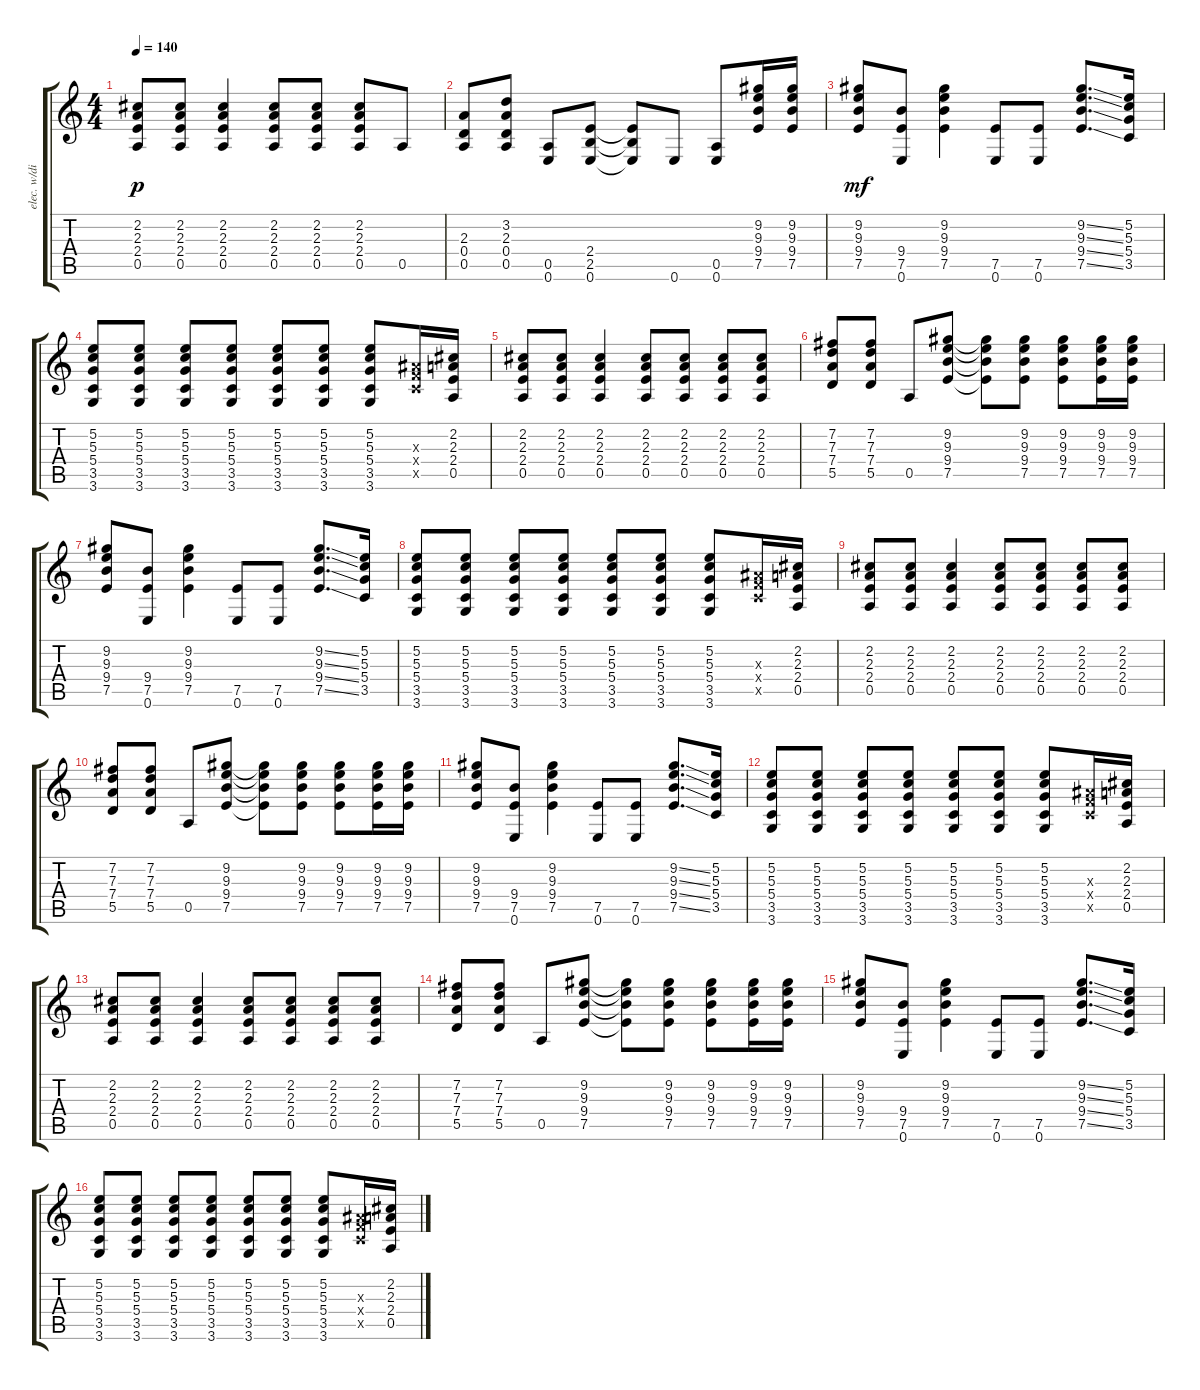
\track ("elec. w/dist. [two gtrs arr. for one; do" "elec. w/di") {instrument overdrivenguitar}
\staff {score tabs}
\tuning (E4 B3 G3 D3 A2 E2) {hide}
\ts (4 4)
\tempo 140
\clef g2
\ks c
(2.2 2.3 2.4 0.5).8{dy p} (2.2 2.3 2.4 0.5).8 (2.2 2.3 2.4 0.5).4 (2.2 2.3 2.4 0.5).8 (2.2 2.3 2.4 0.5).8 (2.2 2.3 2.4 0.5).8 0.5.8 |
(2.3 0.4 0.5).8 (3.2 2.3 0.4 0.5).8 (0.5 0.6).8 (2.4 2.5 0.6).8 (2.4{t} 2.5{t} 0.6{t}).8 0.6.8 (0.5 0.6).8 (9.2 9.3 9.4 7.5).16 (9.2 9.3 9.4 7.5).16 |
(9.2 9.3 9.4 7.5).8{dy mf} (9.4 7.5 0.6).8 (9.2 9.3 9.4 7.5).4 (7.5 0.6).8 (7.5 0.6).8 (9.2{ss} 9.3{ss} 9.4{ss} 7.5{ss}).8{d} (5.2 5.3 5.4 3.5).16 |
(5.2 5.3 5.4 3.5 3.6).8 (5.2 5.3 5.4 3.5 3.6).8 (5.2 5.3 5.4 3.5 3.6).8 (5.2 5.3 5.4 3.5 3.6).8 (5.2 5.3 5.4 3.5 3.6).8 (5.2 5.3 5.4 3.5 3.6).8 (5.2 5.3 5.4 3.5 3.6).8 (3.3{x} 3.4{x} 3.5{x}).16 (2.2 2.3 2.4 0.5).16 |
(2.2 2.3 2.4 0.5).8 (2.2 2.3 2.4 0.5).8 (2.2 2.3 2.4 0.5).4 (2.2 2.3 2.4 0.5).8 (2.2 2.3 2.4 0.5).8 (2.2 2.3 2.4 0.5).8 (2.2 2.3 2.4 0.5).8 |
(7.2 7.3 7.4 5.5).8 (7.2 7.3 7.4 5.5).8 0.5.8 (9.2 9.3 9.4 7.5).8 (9.2{t} 9.3{t} 9.4{t} 7.5{t}).8 (9.2 9.3 9.4 7.5).8 (9.2 9.3 9.4 7.5).8 (9.2 9.3 9.4 7.5).16 (9.2 9.3 9.4 7.5).16 |
(9.2 9.3 9.4 7.5).8 (9.4 7.5 0.6).8 (9.2 9.3 9.4 7.5).4 (7.5 0.6).8 (7.5 0.6).8 (9.2{ss} 9.3{ss} 9.4{ss} 7.5{ss}).8{d} (5.2 5.3 5.4 3.5).16 |
(5.2 5.3 5.4 3.5 3.6).8 (5.2 5.3 5.4 3.5 3.6).8 (5.2 5.3 5.4 3.5 3.6).8 (5.2 5.3 5.4 3.5 3.6).8 (5.2 5.3 5.4 3.5 3.6).8 (5.2 5.3 5.4 3.5 3.6).8 (5.2 5.3 5.4 3.5 3.6).8 (3.3{x} 3.4{x} 3.5{x}).16 (2.2 2.3 2.4 0.5).16 |
(2.2 2.3 2.4 0.5).8 (2.2 2.3 2.4 0.5).8 (2.2 2.3 2.4 0.5).4 (2.2 2.3 2.4 0.5).8 (2.2 2.3 2.4 0.5).8 (2.2 2.3 2.4 0.5).8 (2.2 2.3 2.4 0.5).8 |
(7.2 7.3 7.4 5.5).8 (7.2 7.3 7.4 5.5).8 0.5.8 (9.2 9.3 9.4 7.5).8 (9.2{t} 9.3{t} 9.4{t} 7.5{t}).8 (9.2 9.3 9.4 7.5).8 (9.2 9.3 9.4 7.5).8 (9.2 9.3 9.4 7.5).16 (9.2 9.3 9.4 7.5).16 |
(9.2 9.3 9.4 7.5).8 (9.4 7.5 0.6).8 (9.2 9.3 9.4 7.5).4 (7.5 0.6).8 (7.5 0.6).8 (9.2{ss} 9.3{ss} 9.4{ss} 7.5{ss}).8{d} (5.2 5.3 5.4 3.5).16 |
(5.2 5.3 5.4 3.5 3.6).8 (5.2 5.3 5.4 3.5 3.6).8 (5.2 5.3 5.4 3.5 3.6).8 (5.2 5.3 5.4 3.5 3.6).8 (5.2 5.3 5.4 3.5 3.6).8 (5.2 5.3 5.4 3.5 3.6).8 (5.2 5.3 5.4 3.5 3.6).8 (3.3{x} 3.4{x} 3.5{x}).16 (2.2 2.3 2.4 0.5).16 |
(2.2 2.3 2.4 0.5).8 (2.2 2.3 2.4 0.5).8 (2.2 2.3 2.4 0.5).4 (2.2 2.3 2.4 0.5).8 (2.2 2.3 2.4 0.5).8 (2.2 2.3 2.4 0.5).8 (2.2 2.3 2.4 0.5).8 |
(7.2 7.3 7.4 5.5).8 (7.2 7.3 7.4 5.5).8 0.5.8 (9.2 9.3 9.4 7.5).8 (9.2{t} 9.3{t} 9.4{t} 7.5{t}).8 (9.2 9.3 9.4 7.5).8 (9.2 9.3 9.4 7.5).8 (9.2 9.3 9.4 7.5).16 (9.2 9.3 9.4 7.5).16 |
(9.2 9.3 9.4 7.5).8 (9.4 7.5 0.6).8 (9.2 9.3 9.4 7.5).4 (7.5 0.6).8 (7.5 0.6).8 (9.2{ss} 9.3{ss} 9.4{ss} 7.5{ss}).8{d} (5.2 5.3 5.4 3.5).16 |
(5.2 5.3 5.4 3.5 3.6).8 (5.2 5.3 5.4 3.5 3.6).8 (5.2 5.3 5.4 3.5 3.6).8 (5.2 5.3 5.4 3.5 3.6).8 (5.2 5.3 5.4 3.5 3.6).8 (5.2 5.3 5.4 3.5 3.6).8 (5.2 5.3 5.4 3.5 3.6).8 (3.3{x} 3.4{x} 3.5{x}).16 (2.2 2.3 2.4 0.5).16
